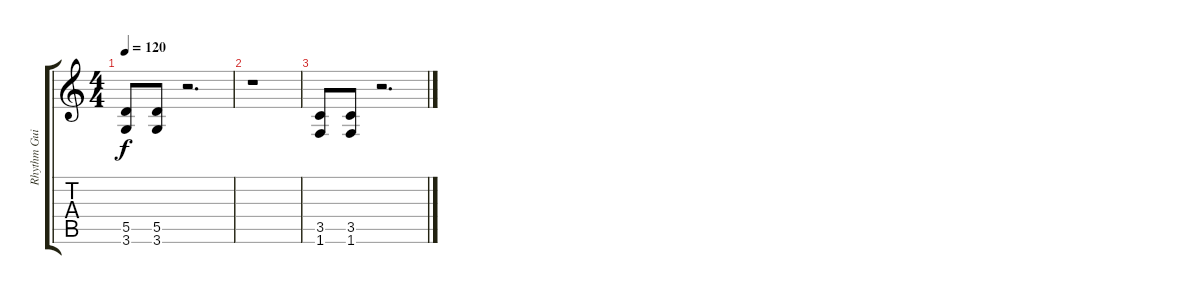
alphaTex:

\track ("Rhythm Guitar 2" "Rhythm Gui") {instrument distortionguitar}
\staff {score tabs}
\tuning (E4 B3 G3 D3 A2 E2) {hide}
\ts (4 4)
\tempo 120
\clef g2
\ks c
(5.5 3.6).8{dy f instrument distortionguitar} (5.5 3.6).8 r.2{d} |
r.1 |
(3.5 1.6).8 (3.5 1.6).8 r.2{d}
